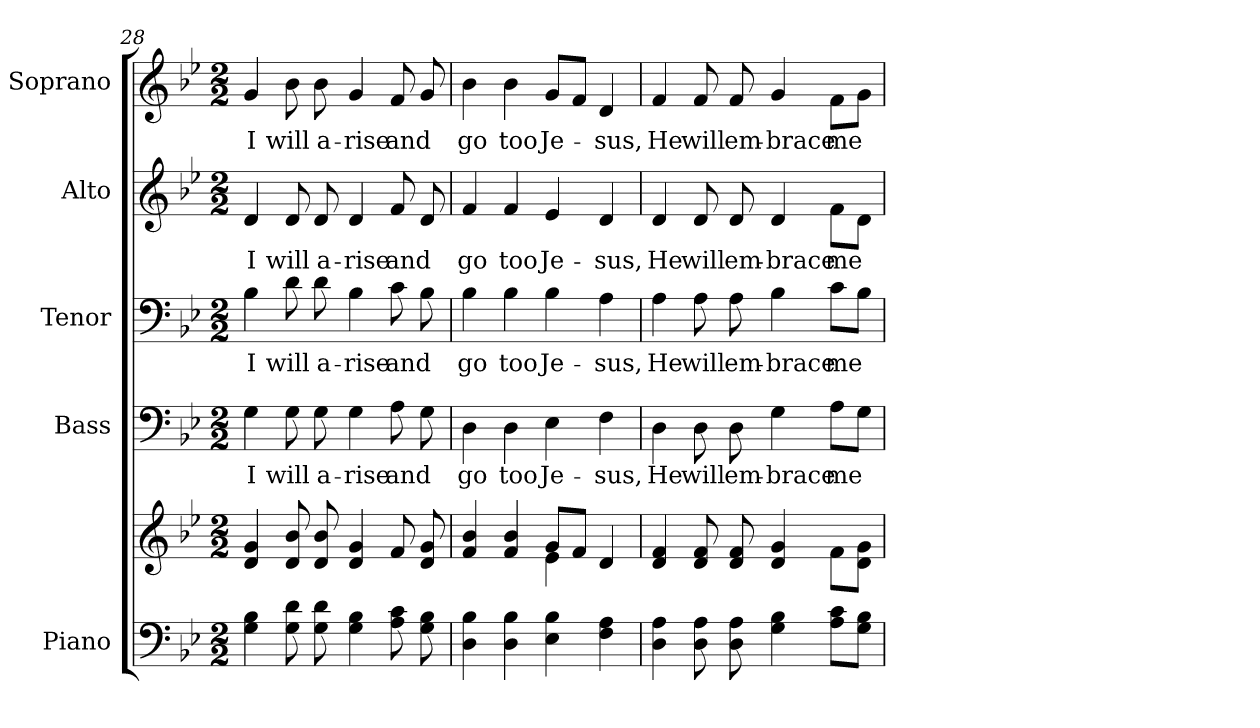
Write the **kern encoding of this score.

**kern	**kern	**kern	**text	**kern	**text	**kern	**text	**kern	**text
*part5	*part5	*part4	*part4	*part3	*part3	*part2	*part2	*part1	*part1
*staff6	*staff5	*staff4	*staff4	*staff3	*staff3	*staff2	*staff2	*staff1	*staff1
*I"Piano	*	*I"Bass	*	*I"Tenor	*	*I"Alto	*	*I"Soprano	*
*I'Pno.	*	*I'B.	*	*I'T.	*	*I'A.	*	*I'S.	*
*clefF4	*clefG2	*clefF4	*	*clefF4	*	*clefG2	*	*clefG2	*
*k[b-e-]	*k[b-e-]	*k[b-e-]	*	*k[b-e-]	*	*k[b-e-]	*	*k[b-e-]	*
*B-:	*B-:	*B-:	*	*B-:	*	*B-:	*	*B-:	*
*M2/2	*M2/2	*M2/2	*	*M2/2	*	*M2/2	*	*M2/2	*
=28	=28	=28	=28	=28	=28	=28	=28	=28	=28
!	!	!	!LO:LY:b:color=#000000	!	!	!	!	!	!
!	!	!	!	!	!LO:LY:b:color=#000000	!	!	!	!
!	!	!	!	!	!	!	!LO:LY:b:color=#000000	!	!
!	!	!	!	!	!	!	!	!	!LO:LY:b:color=#000000
4Gi\ 4B-i	4di/ 4gi	4Gi\	I	4B-i\	I	4di/	I	4gi/	I
!	!	!	!LO:LY:b:color=#000000	!	!	!	!	!	!
!	!	!	!	!	!LO:LY:b:color=#000000	!	!	!	!
!	!	!	!	!	!	!	!LO:LY:b:color=#000000	!	!
!	!	!	!	!	!	!	!	!	!LO:LY:b:color=#000000
8Gi\ 8di	8di/ 8b-i	8Gi\	will	8di\	will	8di/	will	8b-i\	will
!	!	!	!LO:LY:b:color=#000000	!	!	!	!	!	!
!	!	!	!	!	!LO:LY:b:color=#000000	!	!	!	!
!	!	!	!	!	!	!	!LO:LY:b:color=#000000	!	!
!	!	!	!	!	!	!	!	!	!LO:LY:b:color=#000000
8Gi\ 8di	8di/ 8b-i	8Gi\	a-	8di\	a-	8di/	a-	8b-i\	a-
!	!	!	!LO:LY:b:color=#000000	!	!	!	!	!	!
!	!	!	!	!	!LO:LY:b:color=#000000	!	!	!	!
!	!	!	!	!	!	!	!LO:LY:b:color=#000000	!	!
!	!	!	!	!	!	!	!	!	!LO:LY:b:color=#000000
4Gi\ 4B-i	4di/ 4gi	4Gi\	-rise	4B-i\	-rise	4di/	-rise	4gi/	-rise
!	!	!	!LO:LY:b:color=#000000	!	!	!	!	!	!
!	!	!	!	!	!LO:LY:b:color=#000000	!	!	!	!
!	!	!	!	!	!	!	!LO:LY:b:color=#000000	!	!
!	!	!	!	!	!	!	!	!	!LO:LY:b:color=#000000
8Ai\ 8ci	8fi/	8Ai\	and	8ci\	and	8fi/	and	8fi/	and
8Gi\ 8B-i	8di/ 8gi	8Gi\	.	8B-i\	.	8di/	.	8gi/	.
!!LO:PB:g=z
=29	=29	=29	=29	=29	=29	=29	=29	=29	=29
*	*^	*	*	*	*	*	*	*	*
!	!	!	!	!LO:LY:b:color=#000000	!	!	!	!	!	!
!	!	!	!	!	!	!LO:LY:b:color=#000000	!	!	!	!
!	!	!	!	!	!	!	!	!LO:LY:b:color=#000000	!	!
!	!	!	!	!	!	!	!	!	!	!LO:LY:b:color=#000000
4Di\ 4B-i	4fi/ 4b-i	2ryy	4Di\	go	4B-i\	go	4fi/	go	4b-i\	go
!	!	!	!	!LO:LY:b:color=#000000	!	!	!	!	!	!
!	!	!	!	!	!	!LO:LY:b:color=#000000	!	!	!	!
!	!	!	!	!	!	!	!	!LO:LY:b:color=#000000	!	!
!	!	!	!	!	!	!	!	!	!	!LO:LY:b:color=#000000
4Di\ 4B-i	4fi/ 4b-i	.	4Di\	too	4B-i\	too	4fi/	too	4b-i\	too
!	!	!	!	!LO:LY:b:color=#000000	!	!	!	!	!	!
!	!	!	!	!	!	!LO:LY:b:color=#000000	!	!	!	!
!	!	!	!	!	!	!	!	!LO:LY:b:color=#000000	!	!
!	!	!	!	!	!	!	!	!	!	!LO:LY:b:color=#000000
4E-i\ 4B-i	8gi/L	4e-i\	4E-i\	Je-	4B-i\	Je-	4e-i/	Je-	8gi/L	Je-
.	8fi/J	.	.	.	.	.	.	.	8fi/J	.
!	!	!	!	!LO:LY:b:color=#000000	!	!	!	!	!	!
!	!	!	!	!	!	!LO:LY:b:color=#000000	!	!	!	!
!	!	!	!	!	!	!	!	!LO:LY:b:color=#000000	!	!
!	!	!	!	!	!	!	!	!	!	!LO:LY:b:color=#000000
4Fi\ 4Ai	4di/	4ryy	4Fi\	-sus,	4Ai\	-sus,	4di/	-sus,	4di/	-sus,
*	*v	*v	*	*	*	*	*	*	*	*
=30	=30	=30	=30	=30	=30	=30	=30	=30	=30
*	*^	*	*	*	*	*	*	*	*
!	!	!	!	!LO:LY:b:color=#000000	!	!	!	!	!	!
*	*v	*v	*	*	*	*	*	*	*	*
*	*^	*	*	*	*	*	*	*	*
!	!	!	!	!	!	!LO:LY:b:color=#000000	!	!	!	!
*	*v	*v	*	*	*	*	*	*	*	*
*	*^	*	*	*	*	*	*	*	*
!	!	!	!	!	!	!	!	!LO:LY:b:color=#000000	!	!
*	*v	*v	*	*	*	*	*	*	*	*
*	*^	*	*	*	*	*	*	*	*
!	!	!	!	!	!	!	!	!	!	!LO:LY:b:color=#000000
*	*v	*v	*	*	*	*	*	*	*	*
4Di\ 4Ai	4di/ 4fi	4Di\	He	4Ai\	He	4di/	He	4fi/	He
!	!	!	!LO:LY:b:color=#000000	!	!	!	!	!	!
!	!	!	!	!	!LO:LY:b:color=#000000	!	!	!	!
!	!	!	!	!	!	!	!LO:LY:b:color=#000000	!	!
!	!	!	!	!	!	!	!	!	!LO:LY:b:color=#000000
8Di\ 8Ai	8di/ 8fi	8Di\	will	8Ai\	will	8di/	will	8fi/	will
!	!	!	!LO:LY:b:color=#000000	!	!	!	!	!	!
!	!	!	!	!	!LO:LY:b:color=#000000	!	!	!	!
!	!	!	!	!	!	!	!LO:LY:b:color=#000000	!	!
!	!	!	!	!	!	!	!	!	!LO:LY:b:color=#000000
8Di\ 8Ai	8di/ 8fi	8Di\	em-	8Ai\	em-	8di/	em-	8fi/	em-
!	!	!	!LO:LY:b:color=#000000	!	!	!	!	!	!
!	!	!	!	!	!LO:LY:b:color=#000000	!	!	!	!
!	!	!	!	!	!	!	!LO:LY:b:color=#000000	!	!
!	!	!	!	!	!	!	!	!	!LO:LY:b:color=#000000
4Gi\ 4B-i	4di/ 4gi	4Gi\	-brace	4B-i\	-brace	4di/	-brace	4gi/	-brace
!	!	!	!LO:LY:b:color=#000000	!	!	!	!	!	!
!	!	!	!	!	!LO:LY:b:color=#000000	!	!	!	!
!	!	!	!	!	!	!	!LO:LY:b:color=#000000	!	!
!	!	!	!	!	!	!	!	!	!LO:LY:b:color=#000000
8Ai\ 8ciL	8fi\L	8Ai\L	me	8ci\L	me	8fi\L	me	8fi\L	me
8Gi\ 8B-iJ	8di\ 8giJ	8Gi\J	.	8B-i\J	.	8di\J	.	8gi\J	.
=	=	=	=	=	=	=	=	=	=
*-	*-	*-	*-	*-	*-	*-	*-	*-	*-
